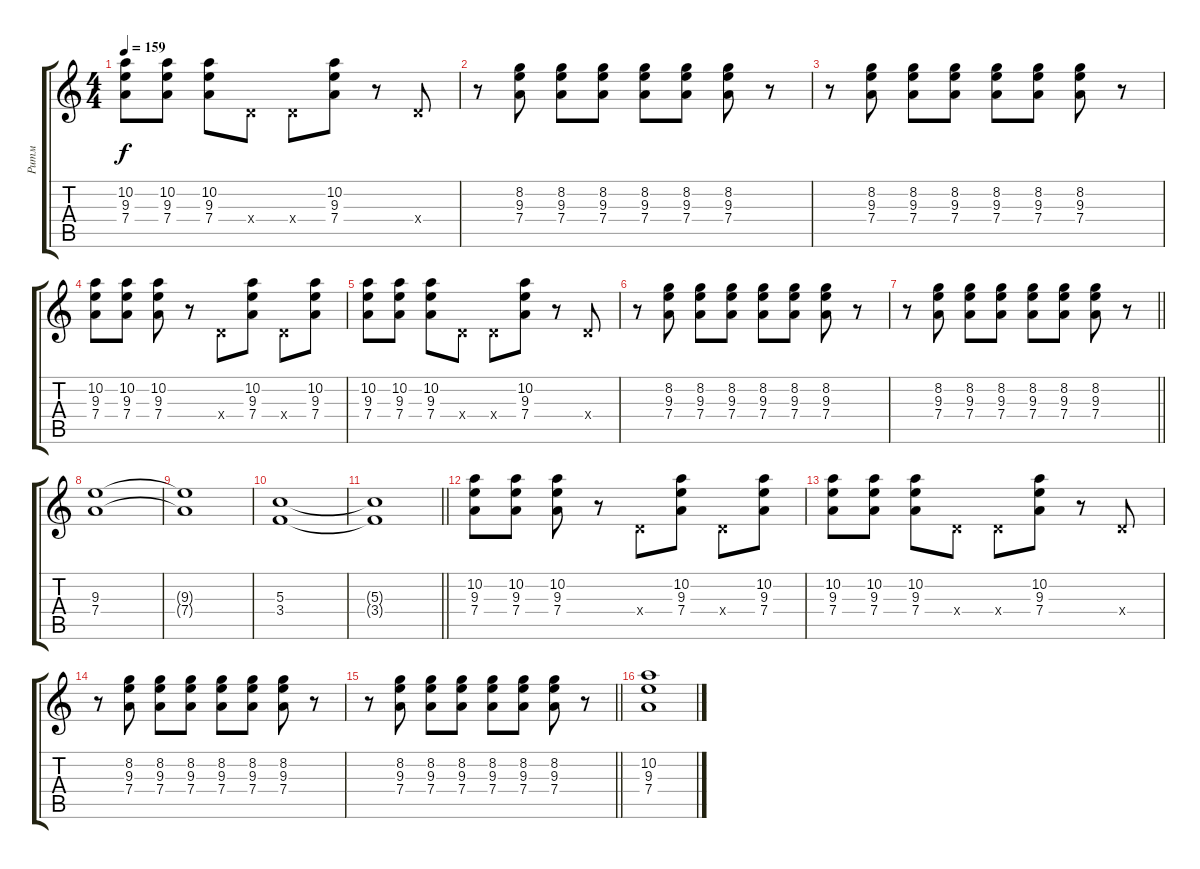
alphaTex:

\track ("Ритм" "Ритм") {instrument distortionguitar}
\staff {score tabs}
\tuning (E4 B3 G3 D3 A2 E2) {hide}
\ts (4 4)
\tempo 159
\clef g2
\ks c
(10.2 9.3 7.4).8{dy f} (10.2 9.3 7.4).8 (10.2 9.3 7.4).8 0.4{x}.8 0.4{x}.8 (10.2 9.3 7.4).8 r.8 0.4{x}.8 |
r.8 (8.2 9.3 7.4).8 (8.2 9.3 7.4).8 (8.2 9.3 7.4).8 (8.2 9.3 7.4).8 (8.2 9.3 7.4).8 (8.2 9.3 7.4).8 r.8 |
r.8 (8.2 9.3 7.4).8 (8.2 9.3 7.4).8 (8.2 9.3 7.4).8 (8.2 9.3 7.4).8 (8.2 9.3 7.4).8 (8.2 9.3 7.4).8 r.8 |
(10.2 9.3 7.4).8 (10.2 9.3 7.4).8 (10.2 9.3 7.4).8 r.8 0.4{x}.8 (10.2 9.3 7.4).8 0.4{x}.8 (10.2 9.3 7.4).8 |
(10.2 9.3 7.4).8 (10.2 9.3 7.4).8 (10.2 9.3 7.4).8 0.4{x}.8 0.4{x}.8 (10.2 9.3 7.4).8 r.8 0.4{x}.8 |
r.8 (8.2 9.3 7.4).8 (8.2 9.3 7.4).8 (8.2 9.3 7.4).8 (8.2 9.3 7.4).8 (8.2 9.3 7.4).8 (8.2 9.3 7.4).8 r.8 |
\barLineRight lightlight
r.8 (8.2 9.3 7.4).8 (8.2 9.3 7.4).8 (8.2 9.3 7.4).8 (8.2 9.3 7.4).8 (8.2 9.3 7.4).8 (8.2 9.3 7.4).8 r.8 |
(9.3 7.4).1 |
(9.3{t} 7.4{t}).1 |
(5.3 3.4).1 |
\barLineRight lightlight
(5.3{t} 3.4{t}).1 |
(10.2 9.3 7.4).8 (10.2 9.3 7.4).8 (10.2 9.3 7.4).8 r.8 0.4{x}.8 (10.2 9.3 7.4).8 0.4{x}.8 (10.2 9.3 7.4).8 |
(10.2 9.3 7.4).8 (10.2 9.3 7.4).8 (10.2 9.3 7.4).8 0.4{x}.8 0.4{x}.8 (10.2 9.3 7.4).8 r.8 0.4{x}.8 |
r.8 (8.2 9.3 7.4).8 (8.2 9.3 7.4).8 (8.2 9.3 7.4).8 (8.2 9.3 7.4).8 (8.2 9.3 7.4).8 (8.2 9.3 7.4).8 r.8 |
\barLineRight lightlight
r.8 (8.2 9.3 7.4).8 (8.2 9.3 7.4).8 (8.2 9.3 7.4).8 (8.2 9.3 7.4).8 (8.2 9.3 7.4).8 (8.2 9.3 7.4).8 r.8 |
(10.2 9.3 7.4).1
